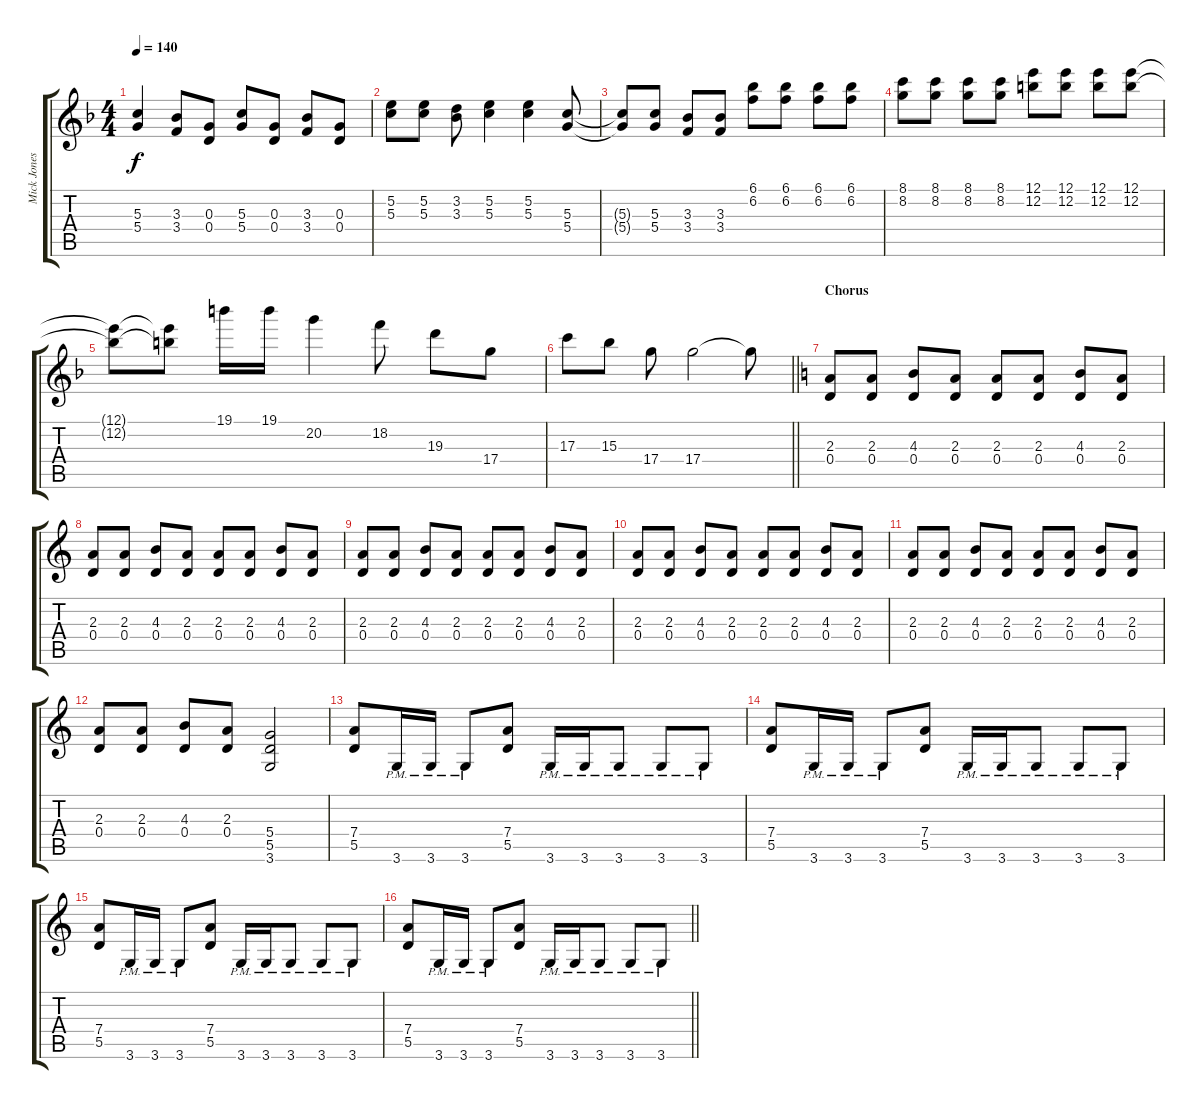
\track ("Mick Jones (Gtr.II)" "Mick Jones") {instrument distortionguitar}
\staff {score tabs}
\tuning (E4 B3 G3 D3 A2 E2) {hide}
\ts (4 4)
\tempo 140
\clef g2
\ks f
(5.3 5.4).4{dy f} (3.3 3.4).8 (0.3 0.4).8 (5.3 5.4).8 (0.3 0.4).8 (3.3 3.4).8 (0.3 0.4).8 |
(5.2 5.3).8 (5.2 5.3).8 (3.2 3.3).8 (5.2 5.3).4 (5.2 5.3).4 (5.3 5.4).8 |
(5.3{t} 5.4{t}).8 (5.3 5.4).8 (3.3 3.4).8 (3.3 3.4).8 (6.1 6.2).8 (6.1 6.2).8 (6.1 6.2).8 (6.1 6.2).8 |
(8.1 8.2).8 (8.1 8.2).8 (8.1 8.2).8 (8.1 8.2).8 (12.1 12.2).8 (12.1 12.2).8 (12.1 12.2).8 (12.1 12.2).8 |
(12.1{t} 12.2{t}).8 (12.1{t} 12.2{t}).8 19.1.16 19.1.16 20.2.4 18.2.8 19.3.8 17.4.8 |
\barLineRight lightlight
17.3.8 15.3.8 17.4.8 17.4.2 17.4{t}.8 |
\section ("" "Chorus")
\ks c
(2.3 0.4).8 (2.3 0.4).8 (4.3 0.4).8 (2.3 0.4).8 (2.3 0.4).8 (2.3 0.4).8 (4.3 0.4).8 (2.3 0.4).8 |
(2.3 0.4).8 (2.3 0.4).8 (4.3 0.4).8 (2.3 0.4).8 (2.3 0.4).8 (2.3 0.4).8 (4.3 0.4).8 (2.3 0.4).8 |
(2.3 0.4).8 (2.3 0.4).8 (4.3 0.4).8 (2.3 0.4).8 (2.3 0.4).8 (2.3 0.4).8 (4.3 0.4).8 (2.3 0.4).8 |
(2.3 0.4).8 (2.3 0.4).8 (4.3 0.4).8 (2.3 0.4).8 (2.3 0.4).8 (2.3 0.4).8 (4.3 0.4).8 (2.3 0.4).8 |
(2.3 0.4).8 (2.3 0.4).8 (4.3 0.4).8 (2.3 0.4).8 (2.3 0.4).8 (2.3 0.4).8 (4.3 0.4).8 (2.3 0.4).8 |
(2.3 0.4).8 (2.3 0.4).8 (4.3 0.4).8 (2.3 0.4).8 (5.4 5.5 3.6).2 |
(7.4 5.5).8 3.6{pm}.16 3.6{pm}.16 3.6{pm}.8 (7.4 5.5).8 3.6{pm}.16 3.6{pm}.16 3.6{pm}.8 3.6{pm}.8 3.6{pm}.8 |
(7.4 5.5).8 3.6{pm}.16 3.6{pm}.16 3.6{pm}.8 (7.4 5.5).8 3.6{pm}.16 3.6{pm}.16 3.6{pm}.8 3.6{pm}.8 3.6{pm}.8 |
(7.4 5.5).8 3.6{pm}.16 3.6{pm}.16 3.6{pm}.8 (7.4 5.5).8 3.6{pm}.16 3.6{pm}.16 3.6{pm}.8 3.6{pm}.8 3.6{pm}.8 |
\barLineRight lightlight
(7.4 5.5).8 3.6{pm}.16 3.6{pm}.16 3.6{pm}.8 (7.4 5.5).8 3.6{pm}.16 3.6{pm}.16 3.6{pm}.8 3.6{pm}.8 3.6{pm}.8
